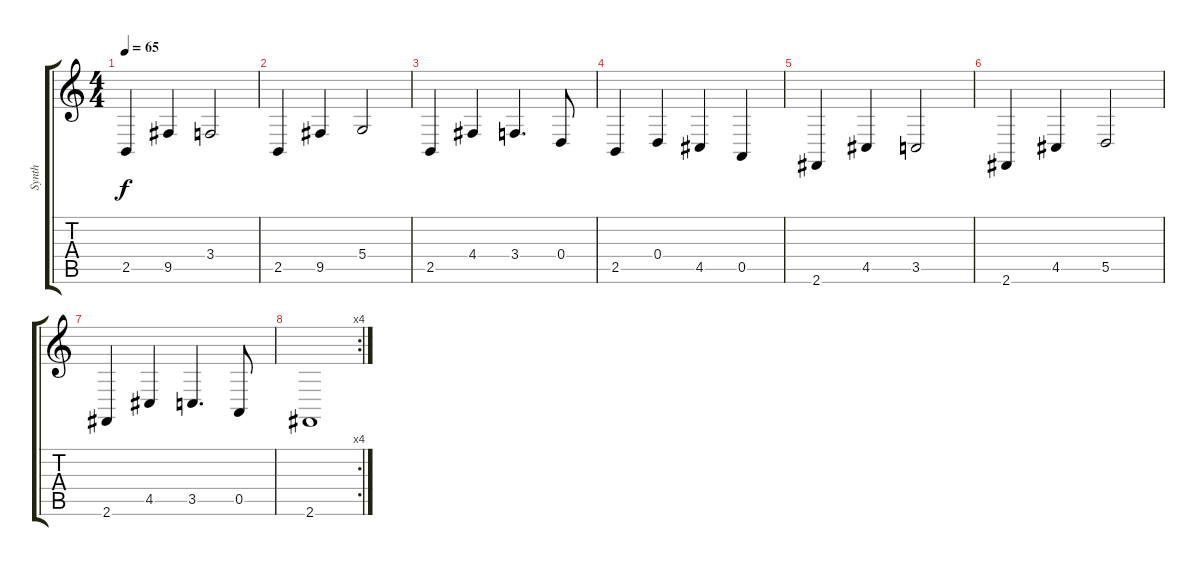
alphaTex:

\track ("Synth" "Synth") {instrument lead2sawtooth}
\staff {score tabs}
\tuning (E4 B3 G3 D3 A2 E2) {hide}
\ts (4 4)
\tempo 65
\clef g2
\ks c
2.5.4{dy f} 9.5.4 3.4.2 |
2.5.4 9.5.4 5.4.2 |
2.5.4 4.4.4 3.4.4{d} 0.4.8 |
2.5.4 0.4.4 4.5.4 0.5.4 |
2.6.4 4.5.4 3.5.2 |
2.6.4 4.5.4 5.5.2 |
2.6.4 4.5.4 3.5.4{d} 0.5.8 |
\rc 4
2.6.1
